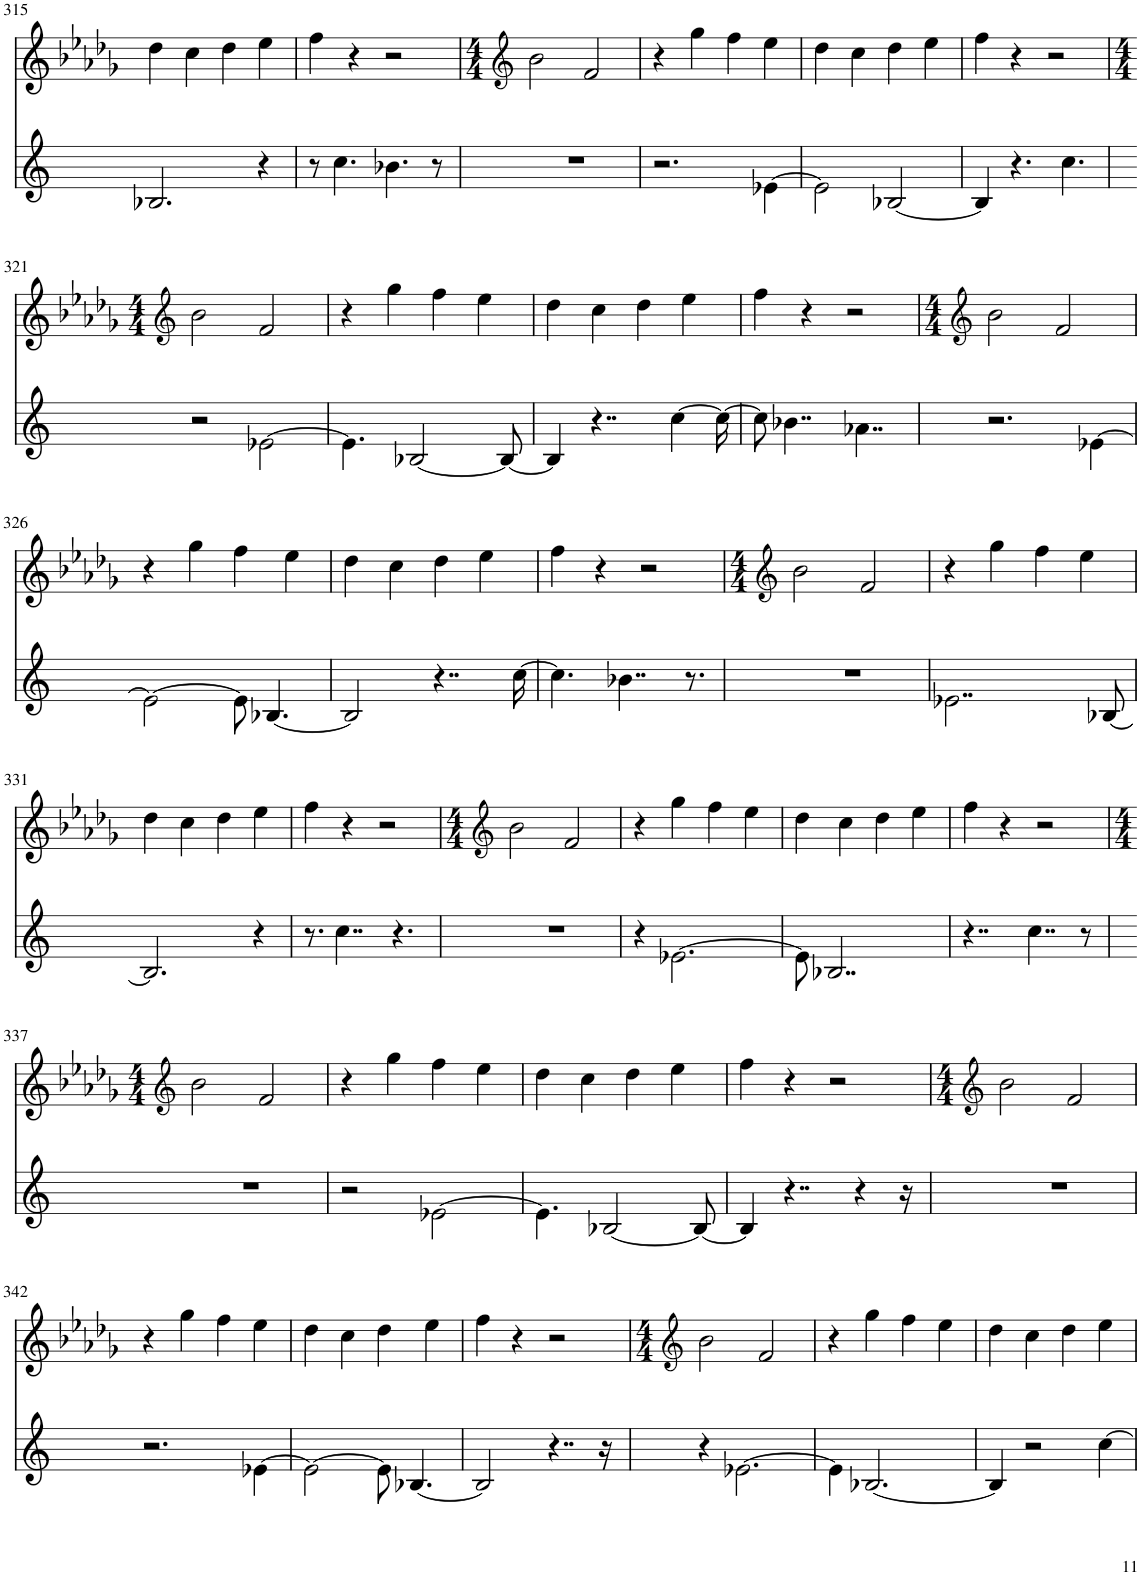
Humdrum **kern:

**kern	**kern
*part2	*part1
*staff2	*staff1
*I"Piano	*I"Piano
*I'Pno	*I'Pno
!!LO:PB:g=z
*clefG2	*clefG2
*k[]	*k[b-e-a-d-g-]
*M4/4	*M4/4
=315	=315
2.B-X/	4dd-\
.	4cc\
.	4dd-\
4r	4ee-\
=316	=316
8r	4ff\
4.cc\	.
.	4r
4.b-X\	2r
8r	.
=317	=317
*	*clefG2
*	*M4/4
1r	2b-\
.	2f/
=318	=318
2.r	4r
.	4gg-\
.	4ff\
[4e-X\	4ee-\
=319	=319
2e-\]	4dd-\
.	4cc\
[2B-X/	4dd-\
.	4ee-\
=320	=320
4B-/]	4ff\
4.r	4r
.	2r
4.cc\	.
!!LO:LB:g=z
=321	=321
*	*clefG2
*	*M4/4
2r	2b-\
[2e-X\	2f/
=322	=322
4.e-\]	4r
.	4gg-\
[2B-X/	.
.	4ff\
.	4ee-\
8B-/_	.
=323	=323
4B-/]	4dd-\
4..r	4cc\
.	4dd-\
[4cc\	.
.	4ee-\
16cc\_	.
=324	=324
8cc\]	4ff\
4..b-X\	.
.	4r
.	2r
4..a-X\	.
=325	=325
*	*clefG2
*	*M4/4
2.r	2b-\
.	2f/
[4e-X\	.
!!LO:LB:g=z
=326	=326
2e-\_	4r
.	4gg-\
8e-\]	4ff\
[4.B-X/	.
.	4ee-\
=327	=327
2B-/]	4dd-\
.	4cc\
4..r	4dd-\
.	4ee-\
[16cc\	.
=328	=328
4.cc\]	4ff\
.	4r
4..b-X\	.
.	2r
8.r	.
=329	=329
*	*clefG2
*	*M4/4
1r	2b-\
.	2f/
=330	=330
2..e-X\	4r
.	4gg-\
.	4ff\
.	4ee-\
[8B-X/	.
!!LO:LB:g=z
=331	=331
2.B-/]	4dd-\
.	4cc\
.	4dd-\
4r	4ee-\
=332	=332
8.r	4ff\
4..cc\	.
.	4r
.	2r
4.r	.
=333	=333
*	*clefG2
*	*M4/4
1r	2b-\
.	2f/
=334	=334
4r	4r
[2.e-X\	4gg-\
.	4ff\
.	4ee-\
=335	=335
8e-\]	4dd-\
2..B-X/	.
.	4cc\
.	4dd-\
.	4ee-\
=336	=336
4..r	4ff\
.	4r
4..cc\	.
.	2r
8r	.
!!LO:LB:g=z
=337	=337
*	*clefG2
*	*M4/4
1r	2b-\
.	2f/
=338	=338
2r	4r
.	4gg-\
[2e-X\	4ff\
.	4ee-\
=339	=339
4.e-\]	4dd-\
.	4cc\
[2B-X/	.
.	4dd-\
.	4ee-\
8B-/_	.
=340	=340
4B-/]	4ff\
4..r	4r
.	2r
4r	.
16r	.
=341	=341
*	*clefG2
*	*M4/4
1r	2b-\
.	2f/
!!LO:LB:g=z
=342	=342
2.r	4r
.	4gg-\
.	4ff\
[4e-X\	4ee-\
=343	=343
2e-\_	4dd-\
.	4cc\
8e-\]	4dd-\
[4.B-X/	.
.	4ee-\
=344	=344
2B-/]	4ff\
.	4r
4..r	2r
16r	.
=345	=345
*	*clefG2
*	*M4/4
4r	2b-\
[2.e-X\	.
.	2f/
=346	=346
4e-\]	4r
[2.B-X/	4gg-\
.	4ff\
.	4ee-\
=347	=347
4B-/]	4dd-\
2r	4cc\
.	4dd-\
[4cc\	4ee-\
=	=
*-	*-
